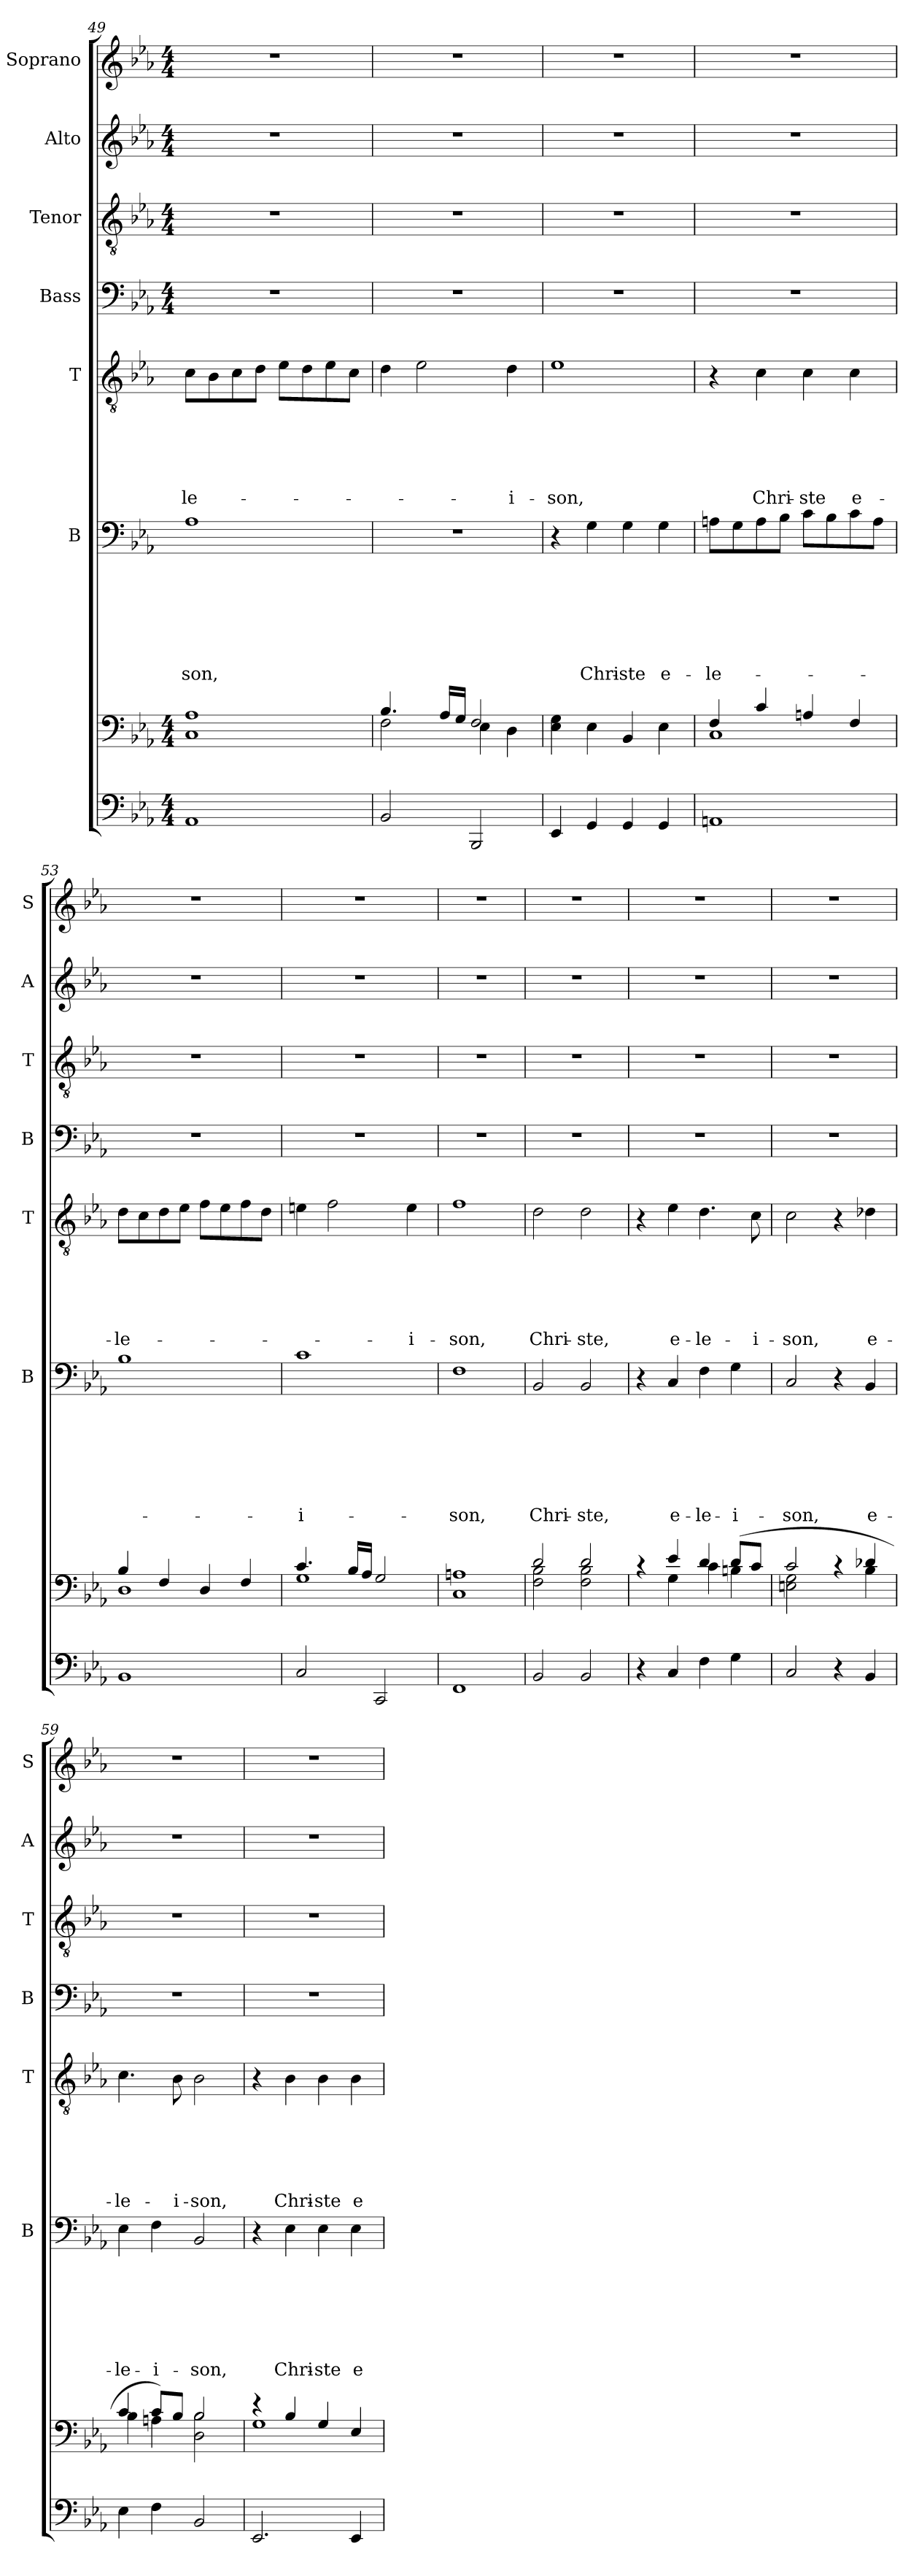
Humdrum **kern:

**kern	**kern	**kern	**text	**text	**text	**text	**text	**text	**text	**kern	**text	**text	**text	**text	**text	**text	**kern	**kern	**kern	**kern
*part8	*part7	*part6	*part6	*part6	*part6	*part6	*part6	*part6	*part6	*part5	*part5	*part5	*part5	*part5	*part5	*part5	*part4	*part3	*part2	*part1
*staff8	*staff7	*staff6	*staff6	*staff6	*staff6	*staff6	*staff6	*staff6	*staff6	*staff5	*staff5	*staff5	*staff5	*staff5	*staff5	*staff5	*staff4	*staff3	*staff2	*staff1
*	*	*I"B	*	*	*	*	*	*	*	*I"T	*	*	*	*	*	*	*I"Bass	*I"Tenor	*I"Alto	*I"Soprano
*	*	*I'B	*	*	*	*	*	*	*	*I'T	*	*	*	*	*	*	*I'B	*I'T	*I'A	*I'S
*clefF4	*clefF4	*clefF4	*	*	*	*	*	*	*	*clefGv2	*	*	*	*	*	*	*clefF4	*clefGv2	*clefG2	*clefG2
*k[b-e-a-]	*k[b-e-a-]	*k[b-e-a-]	*	*	*	*	*	*	*	*k[b-e-a-]	*	*	*	*	*	*	*k[b-e-a-]	*k[b-e-a-]	*k[b-e-a-]	*k[b-e-a-]
*E-:	*E-:	*E-:	*	*	*	*	*	*	*	*E-:	*	*	*	*	*	*	*E-:	*E-:	*E-:	*E-:
*M4/4	*M4/4	*	*	*	*	*	*	*	*	*	*	*	*	*	*	*	*M4/4	*M4/4	*M4/4	*M4/4
=49	=49	=49	=49	=49	=49	=49	=49	=49	=49	=49	=49	=49	=49	=49	=49	=49	=49	=49	=49	=49
!	!	!	!	!	!	!	!	!	!LO:LY:b	!	!	!	!	!	!	!LO:LY:b	!	!	!	!
1AA-	1C 1A-	1A-	.	.	.	.	.	.	-son,	8c\L	.	.	.	.	.	-le-	1r	1r	1r	1r
.	.	.	.	.	.	.	.	.	.	8B-\	.	.	.	.	.	.	.	.	.	.
.	.	.	.	.	.	.	.	.	.	8c\	.	.	.	.	.	.	.	.	.	.
.	.	.	.	.	.	.	.	.	.	8d\J	.	.	.	.	.	.	.	.	.	.
.	.	.	.	.	.	.	.	.	.	8e-\L	.	.	.	.	.	.	.	.	.	.
.	.	.	.	.	.	.	.	.	.	8d\	.	.	.	.	.	.	.	.	.	.
.	.	.	.	.	.	.	.	.	.	8e-\	.	.	.	.	.	.	.	.	.	.
.	.	.	.	.	.	.	.	.	.	8c\J	.	.	.	.	.	.	.	.	.	.
=50	=50	=50	=50	=50	=50	=50	=50	=50	=50	=50	=50	=50	=50	=50	=50	=50	=50	=50	=50	=50
*	*^	*	*	*	*	*	*	*	*	*	*	*	*	*	*	*	*	*	*	*
2BB-/	4.B-/	2F\	1r	.	.	.	.	.	.	.	4d\	.	.	.	.	.	.	1r	1r	1r	1r
.	.	.	.	.	.	.	.	.	.	.	2e-\	.	.	.	.	.	.	.	.	.	.
.	16A-/LL	.	.	.	.	.	.	.	.	.	.	.	.	.	.	.	.	.	.	.	.
.	16G/JJ	.	.	.	.	.	.	.	.	.	.	.	.	.	.	.	.	.	.	.	.
2BBB-/	2F/	4E-\	.	.	.	.	.	.	.	.	.	.	.	.	.	.	.	.	.	.	.
!	!	!	!	!	!	!	!	!	!	!	!	!	!	!	!	!	!LO:LY:b	!	!	!	!
.	.	4D\	.	.	.	.	.	.	.	.	4d\	.	.	.	.	.	-i-	.	.	.	.
=51	=51	=51	=51	=51	=51	=51	=51	=51	=51	=51	=51	=51	=51	=51	=51	=51	=51	=51	=51	=51	=51
!	!	!	!	!	!	!	!	!	!	!	!	!	!	!	!	!	!LO:LY:b	!	!	!	!
*	*v	*v	*	*	*	*	*	*	*	*	*	*	*	*	*	*	*	*	*	*	*
4EE-/	4E-\ 4G\	4r	.	.	.	.	.	.	.	1e-	.	.	.	.	.	-son,	1r	1r	1r	1r
!	!	!	!	!	!	!	!	!	!LO:LY:b	!	!	!	!	!	!	!	!	!	!	!
4GG/	4E-\	4G\	.	.	.	.	.	.	Chri-	.	.	.	.	.	.	.	.	.	.	.
!	!	!	!	!	!	!	!	!	!LO:LY:b	!	!	!	!	!	!	!	!	!	!	!
4GG/	4BB-/	4G\	.	.	.	.	.	.	-ste	.	.	.	.	.	.	.	.	.	.	.
!	!	!	!	!	!	!	!	!	!LO:LY:b	!	!	!	!	!	!	!	!	!	!	!
4GG/	4E-\	4G\	.	.	.	.	.	.	e-	.	.	.	.	.	.	.	.	.	.	.
=52	=52	=52	=52	=52	=52	=52	=52	=52	=52	=52	=52	=52	=52	=52	=52	=52	=52	=52	=52	=52
*	*^	*	*	*	*	*	*	*	*	*	*	*	*	*	*	*	*	*	*	*
!	!	!	!	!	!	!	!	!	!	!LO:LY:b	!	!	!	!	!	!	!	!	!	!	!
1AAn	4F/	1C	8An\L	.	.	.	.	.	.	-le-	4r	.	.	.	.	.	.	1r	1r	1r	1r
.	.	.	8G\	.	.	.	.	.	.	.	.	.	.	.	.	.	.	.	.	.	.
!	!	!	!	!	!	!	!	!	!	!	!	!	!	!	!	!	!LO:LY:b	!	!	!	!
.	4c/	.	8A\	.	.	.	.	.	.	.	4c\	.	.	.	.	.	Chri-	.	.	.	.
.	.	.	8B-\J	.	.	.	.	.	.	.	.	.	.	.	.	.	.	.	.	.	.
!	!	!	!	!	!	!	!	!	!	!	!	!	!	!	!	!	!LO:LY:b	!	!	!	!
.	4An/	.	8c\L	.	.	.	.	.	.	.	4c\	.	.	.	.	.	-ste	.	.	.	.
.	.	.	8B-\	.	.	.	.	.	.	.	.	.	.	.	.	.	.	.	.	.	.
!	!	!	!	!	!	!	!	!	!	!	!	!	!	!	!	!	!LO:LY:b	!	!	!	!
.	4F/	.	8c\	.	.	.	.	.	.	.	4c\	.	.	.	.	.	e-	.	.	.	.
.	.	.	8A\J	.	.	.	.	.	.	.	.	.	.	.	.	.	.	.	.	.	.
!!LO:LB:g=z
=53	=53	=53	=53	=53	=53	=53	=53	=53	=53	=53	=53	=53	=53	=53	=53	=53	=53	=53	=53	=53	=53
!	!	!	!	!	!	!	!	!	!	!	!	!	!	!	!	!	!LO:LY:b	!	!	!	!
1BB-	4B-/	1D	1B-	.	.	.	.	.	.	.	8d\L	.	.	.	.	.	-le-	1r	1r	1r	1r
.	.	.	.	.	.	.	.	.	.	.	8c\	.	.	.	.	.	.	.	.	.	.
.	4F/	.	.	.	.	.	.	.	.	.	8d\	.	.	.	.	.	.	.	.	.	.
.	.	.	.	.	.	.	.	.	.	.	8e-\J	.	.	.	.	.	.	.	.	.	.
.	4D/	.	.	.	.	.	.	.	.	.	8f\L	.	.	.	.	.	.	.	.	.	.
.	.	.	.	.	.	.	.	.	.	.	8e-\	.	.	.	.	.	.	.	.	.	.
.	4F/	.	.	.	.	.	.	.	.	.	8f\	.	.	.	.	.	.	.	.	.	.
.	.	.	.	.	.	.	.	.	.	.	8d\J	.	.	.	.	.	.	.	.	.	.
=54	=54	=54	=54	=54	=54	=54	=54	=54	=54	=54	=54	=54	=54	=54	=54	=54	=54	=54	=54	=54	=54
!	!	!	!	!	!	!	!	!	!	!LO:LY:b:rj	!	!	!	!	!	!	!	!	!	!	!
2C/	4.c/	1G	1c	.	.	.	.	.	.	-i-	4en\	.	.	.	.	.	.	1r	1r	1r	1r
.	.	.	.	.	.	.	.	.	.	.	2f\	.	.	.	.	.	.	.	.	.	.
.	16B-/LL	.	.	.	.	.	.	.	.	.	.	.	.	.	.	.	.	.	.	.	.
.	16A-/JJ	.	.	.	.	.	.	.	.	.	.	.	.	.	.	.	.	.	.	.	.
2CC/	2G/	.	.	.	.	.	.	.	.	.	.	.	.	.	.	.	.	.	.	.	.
!	!	!	!	!	!	!	!	!	!	!	!	!	!	!	!	!	!LO:LY:b	!	!	!	!
.	.	.	.	.	.	.	.	.	.	.	4e\	.	.	.	.	.	-i-	.	.	.	.
*	*v	*v	*	*	*	*	*	*	*	*	*	*	*	*	*	*	*	*	*	*	*
=55	=55	=55	=55	=55	=55	=55	=55	=55	=55	=55	=55	=55	=55	=55	=55	=55	=55	=55	=55	=55
!	!	!	!	!	!	!	!	!	!LO:LY:b	!	!	!	!	!	!	!LO:LY:b	!	!	!	!
1FF	1C 1An	1F	.	.	.	.	.	.	-son,	1f	.	.	.	.	.	-son,	1r	1r	1r	1r
=56	=56	=56	=56	=56	=56	=56	=56	=56	=56	=56	=56	=56	=56	=56	=56	=56	=56	=56	=56	=56
*	*^	*	*	*	*	*	*	*	*	*	*	*	*	*	*	*	*	*	*	*
!	!	!	!	!	!	!	!	!	!	!LO:LY:b	!	!	!	!	!	!	!LO:LY:b	!	!	!	!
2BB-/	2d/	2F\ 2B-\	2BB-/	.	.	.	.	.	.	Chri-	2d\	.	.	.	.	.	Chri-	1r	1r	1r	1r
!	!	!	!	!	!	!	!	!	!	!LO:LY:b	!	!	!	!	!	!	!LO:LY:b	!	!	!	!
2BB-/	2d/	2F\ 2B-\	2BB-/	.	.	.	.	.	.	-ste,	2d\	.	.	.	.	.	-ste,	.	.	.	.
=57	=57	=57	=57	=57	=57	=57	=57	=57	=57	=57	=57	=57	=57	=57	=57	=57	=57	=57	=57	=57	=57
4r	4rc	4ryy	4r	.	.	.	.	.	.	.	4r	.	.	.	.	.	.	1r	1r	1r	1r
!	!	!	!	!	!	!	!	!	!	!LO:LY:b	!	!	!	!	!	!	!LO:LY:b	!	!	!	!
4C/	4e-/	4G\	4C/	.	.	.	.	.	.	e-	4e-\	.	.	.	.	.	e-	.	.	.	.
!	!	!	!	!	!	!	!	!	!	!LO:LY:b	!	!	!	!	!	!	!LO:LY:b	!	!	!	!
4F\	4d/	(>4c\	4F\	.	.	.	.	.	.	-le-	4.d\	.	.	.	.	.	-le-	.	.	.	.
!	!	!	!	!	!	!	!	!	!	!LO:LY:b	!	!	!	!	!	!	!	!	!	!	!
4G\	(8d/L	4Bn\	4G\	.	.	.	.	.	.	-i-	.	.	.	.	.	.	.	.	.	.	.
!	!	!	!	!	!	!	!	!	!	!	!	!	!	!	!	!	!LO:LY:b	!	!	!	!
.	8c/J	.	.	.	.	.	.	.	.	.	8c\	.	.	.	.	.	-i-	.	.	.	.
!!LO:PB:g=z
=58	=58	=58	=58	=58	=58	=58	=58	=58	=58	=58	=58	=58	=58	=58	=58	=58	=58	=58	=58	=58	=58
!	!	!	!	!	!	!	!	!	!	!LO:LY:b	!	!	!	!	!	!	!LO:LY:b	!	!	!	!
2C/	2c/	2En\ 2G\	2C/	.	.	.	.	.	.	-son,	2c\	.	.	.	.	.	-son,	1r	1r	1r	1r
4r	4rc	4ryy	4r	.	.	.	.	.	.	.	4r	.	.	.	.	.	.	.	.	.	.
!	!	!	!	!	!	!	!	!	!	!LO:LY:b	!	!	!	!	!	!	!LO:LY:b	!	!	!	!
4BB-/	4d-X/	4B-\	4BB-/	.	.	.	.	.	.	e-	4d-X\	.	.	.	.	.	e-	.	.	.	.
=59	=59	=59	=59	=59	=59	=59	=59	=59	=59	=59	=59	=59	=59	=59	=59	=59	=59	=59	=59	=59	=59
*	*	*^	*	*	*	*	*	*	*	*	*	*	*	*	*	*	*	*	*	*	*
!	!	!	!	!	!	!	!	!	!	!	!LO:LY:b	!	!	!	!	!	!	!LO:LY:b	!	!	!	!
4E-\	4c/	4B-\	2ryy	4E-\	.	.	.	.	.	.	-le-	4.c\	.	.	.	.	.	-le-	1r	1r	1r	1r
!	!	!	!	!	!	!	!	!	!	!	!LO:LY:b	!	!	!	!	!	!	!	!	!	!	!
4F\	8c/L)	4An\	.	4F\	.	.	.	.	.	.	-i-	.	.	.	.	.	.	.	.	.	.	.
!	!	!	!	!	!	!	!	!	!	!	!	!	!	!	!	!	!	!LO:LY:b	!	!	!	!
.	8B-/J	.	.	.	.	.	.	.	.	.	.	8B-\	.	.	.	.	.	-i-	.	.	.	.
!	!	!	!	!	!	!	!	!	!	!	!LO:LY:b	!	!	!	!	!	!	!LO:LY:b	!	!	!	!
2BB-/	2B-/	2D\	2B-\	2BB-/	.	.	.	.	.	.	-son,	2B-\	.	.	.	.	.	-son,	.	.	.	.
*	*	*v	*v	*	*	*	*	*	*	*	*	*	*	*	*	*	*	*	*	*	*	*
=60	=60	=60	=60	=60	=60	=60	=60	=60	=60	=60	=60	=60	=60	=60	=60	=60	=60	=60	=60	=60	=60
2.EE-/	4re	1G	4r	.	.	.	.	.	.	.	4r	.	.	.	.	.	.	1r	1r	1r	1r
!	!	!	!	!	!	!	!	!	!	!LO:LY:b	!	!	!	!	!	!	!LO:LY:b	!	!	!	!
.	4B-/	.	4E-\	.	.	.	.	.	.	Chri-	4B-\	.	.	.	.	.	Chri-	.	.	.	.
!	!	!	!	!	!	!	!	!	!	!LO:LY:b:rj	!	!	!	!	!	!	!LO:LY:b:rj	!	!	!	!
.	4G/	.	4E-\	.	.	.	.	.	.	-ste	4B-\	.	.	.	.	.	-ste	.	.	.	.
!	!	!	!	!	!	!	!	!	!	!LO:LY:b	!	!	!	!	!	!	!LO:LY:b	!	!	!	!
4EE-/	4E-/	.	4E-\	.	.	.	.	.	.	e-	4B-\	.	.	.	.	.	e-	.	.	.	.
*	*v	*v	*	*	*	*	*	*	*	*	*	*	*	*	*	*	*	*	*	*	*
=	=	=	=	=	=	=	=	=	=	=	=	=	=	=	=	=	=	=	=	=
*-	*-	*-	*-	*-	*-	*-	*-	*-	*-	*-	*-	*-	*-	*-	*-	*-	*-	*-	*-	*-
